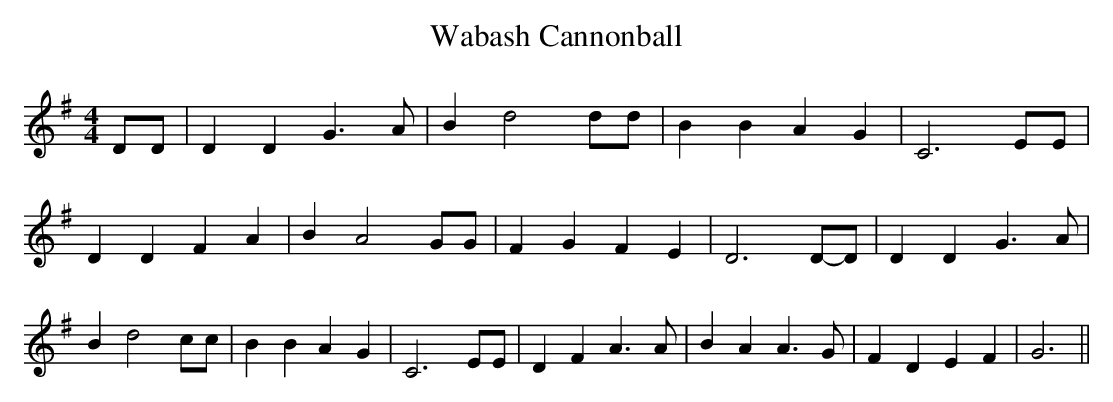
X:1
T:Wabash Cannonball
M:4/4
L:1/4
K:G
 D/2D/2| D D G3/2 A/2| B d2 d/2d/2| B B A G| C3 E/2E/2| D D F A| B A2 G/2G/2|\
 F G F E| D3D/2-D/2| D D G3/2 A/2| B d2 c/2c/2| B B A G| C3 E/2E/2|\
 D F A3/2 A/2| B A A3/2 G/2| F D E F| G3||
